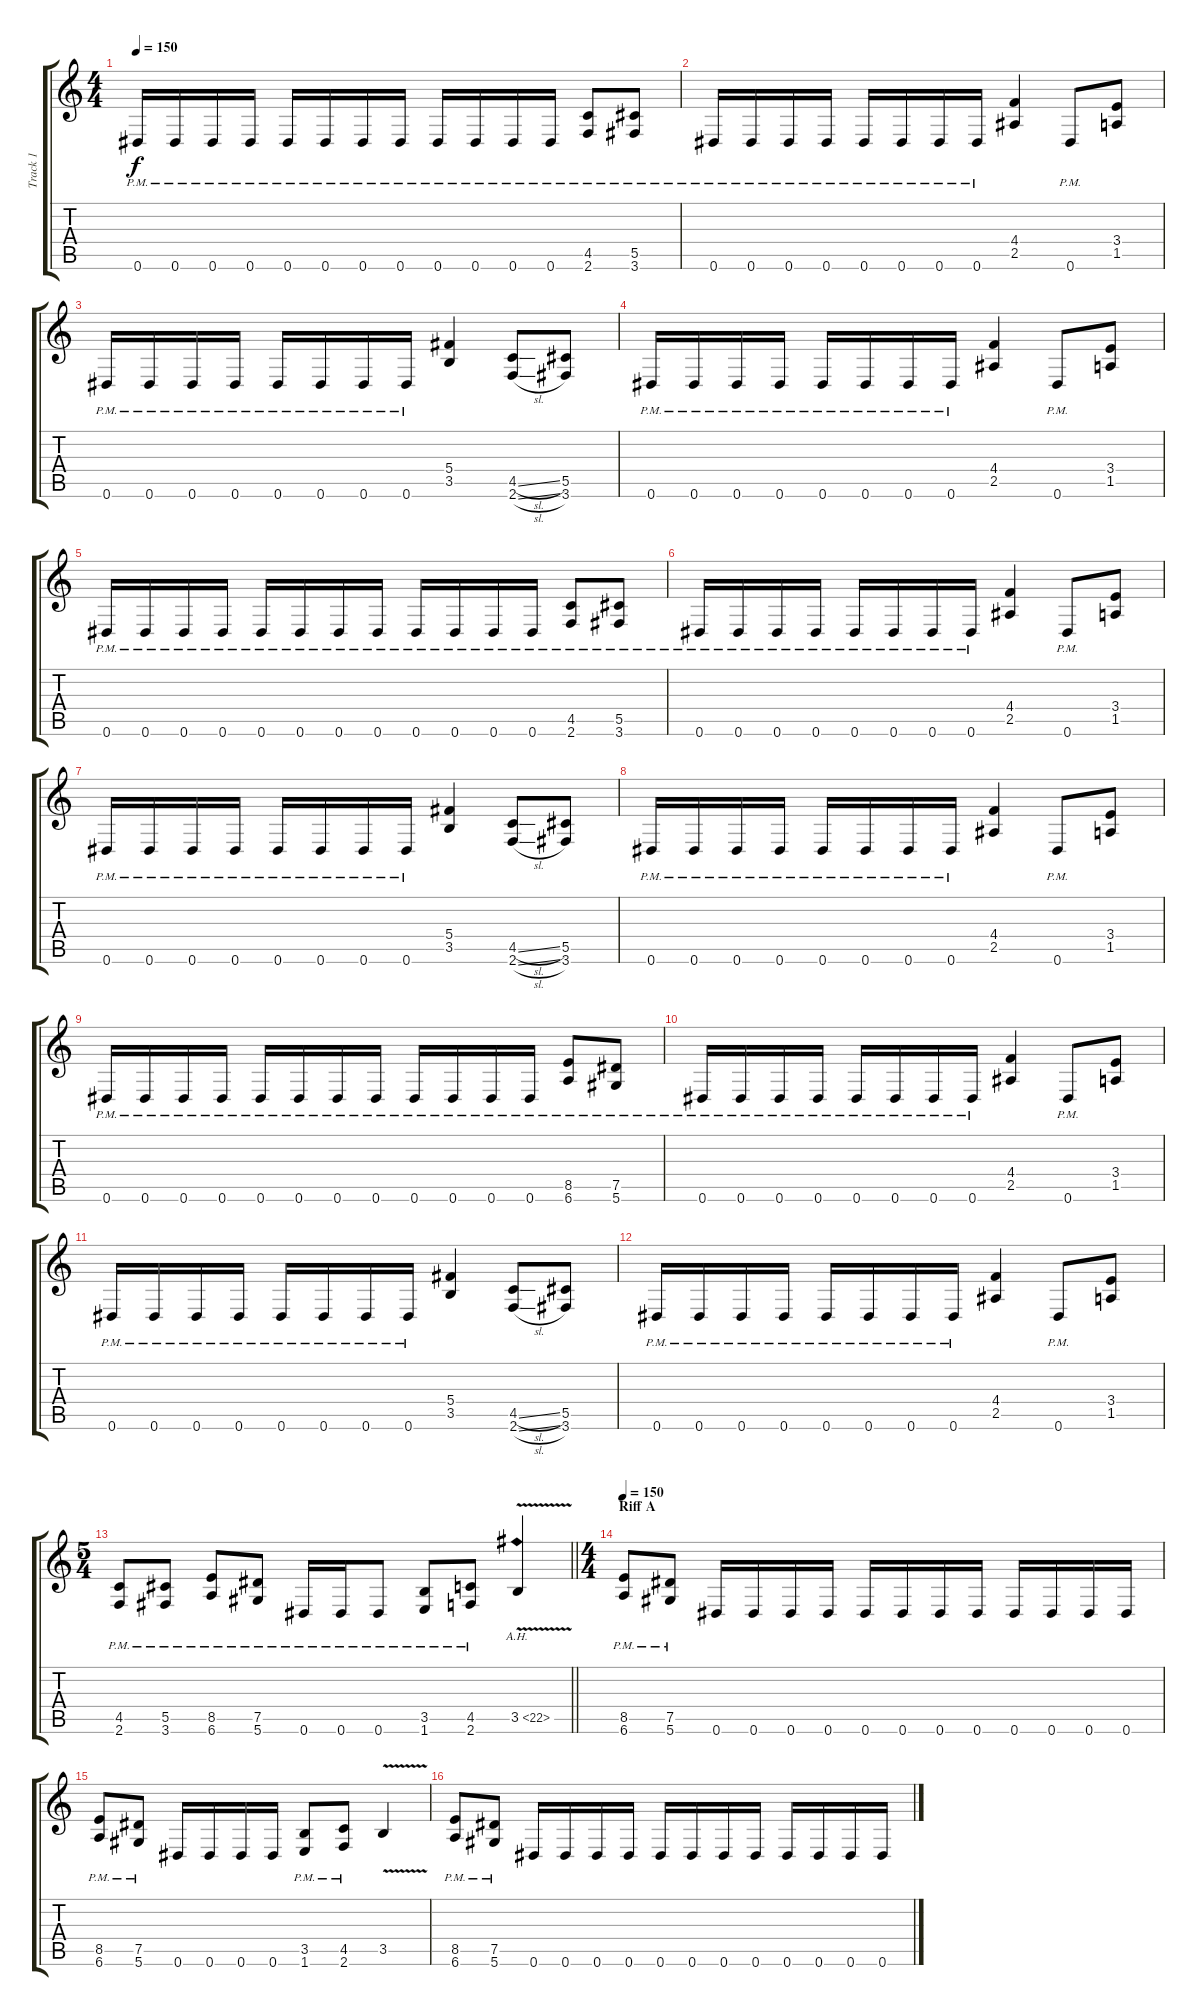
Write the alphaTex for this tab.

\track ("Track 1" "Track 1") {instrument distortionguitar}
\staff {score tabs}
\tuning (Eb4 Bb3 Gb3 Db3 Ab2 Eb2) {hide}
\ts (4 4)
\tempo 150
\clef g2
\ks c
0.6{pm}.16{dy f} 0.6{pm}.16 0.6{pm}.16 0.6{pm}.16 0.6{pm}.16 0.6{pm}.16 0.6{pm}.16 0.6{pm}.16 0.6{pm}.16 0.6{pm}.16 0.6{pm}.16 0.6{pm}.16 (4.5{pm} 2.6{pm}).8 (5.5{pm} 3.6{pm}).8 |
0.6{pm}.16 0.6{pm}.16 0.6{pm}.16 0.6{pm}.16 0.6{pm}.16 0.6{pm}.16 0.6{pm}.16 0.6{pm}.16 (4.4 2.5).4 0.6{pm}.8 (3.4 1.5).8 |
0.6{pm}.16 0.6{pm}.16 0.6{pm}.16 0.6{pm}.16 0.6{pm}.16 0.6{pm}.16 0.6{pm}.16 0.6{pm}.16 (5.4 3.5).4 (4.5{sl} 2.6{sl}).8 (5.5 3.6).8 |
0.6{pm}.16 0.6{pm}.16 0.6{pm}.16 0.6{pm}.16 0.6{pm}.16 0.6{pm}.16 0.6{pm}.16 0.6{pm}.16 (4.4 2.5).4 0.6{pm}.8 (3.4 1.5).8 |
0.6{pm}.16 0.6{pm}.16 0.6{pm}.16 0.6{pm}.16 0.6{pm}.16 0.6{pm}.16 0.6{pm}.16 0.6{pm}.16 0.6{pm}.16 0.6{pm}.16 0.6{pm}.16 0.6{pm}.16 (4.5{pm} 2.6{pm}).8 (5.5{pm} 3.6{pm}).8 |
0.6{pm}.16 0.6{pm}.16 0.6{pm}.16 0.6{pm}.16 0.6{pm}.16 0.6{pm}.16 0.6{pm}.16 0.6{pm}.16 (4.4 2.5).4 0.6{pm}.8 (3.4 1.5).8 |
0.6{pm}.16 0.6{pm}.16 0.6{pm}.16 0.6{pm}.16 0.6{pm}.16 0.6{pm}.16 0.6{pm}.16 0.6{pm}.16 (5.4 3.5).4 (4.5{sl} 2.6{sl}).8 (5.5 3.6).8 |
0.6{pm}.16 0.6{pm}.16 0.6{pm}.16 0.6{pm}.16 0.6{pm}.16 0.6{pm}.16 0.6{pm}.16 0.6{pm}.16 (4.4 2.5).4 0.6{pm}.8 (3.4 1.5).8 |
0.6{pm}.16 0.6{pm}.16 0.6{pm}.16 0.6{pm}.16 0.6{pm}.16 0.6{pm}.16 0.6{pm}.16 0.6{pm}.16 0.6{pm}.16 0.6{pm}.16 0.6{pm}.16 0.6{pm}.16 (8.5{pm} 6.6{pm}).8 (7.5{pm} 5.6{pm}).8 |
0.6{pm}.16 0.6{pm}.16 0.6{pm}.16 0.6{pm}.16 0.6{pm}.16 0.6{pm}.16 0.6{pm}.16 0.6{pm}.16 (4.4 2.5).4 0.6{pm}.8 (3.4 1.5).8 |
0.6{pm}.16 0.6{pm}.16 0.6{pm}.16 0.6{pm}.16 0.6{pm}.16 0.6{pm}.16 0.6{pm}.16 0.6{pm}.16 (5.4 3.5).4 (4.5{sl} 2.6{sl}).8 (5.5 3.6).8 |
0.6{pm}.16 0.6{pm}.16 0.6{pm}.16 0.6{pm}.16 0.6{pm}.16 0.6{pm}.16 0.6{pm}.16 0.6{pm}.16 (4.4 2.5).4 0.6{pm}.8 (3.4 1.5).8 |
\ts (5 4)
\barLineRight lightlight
(4.5{pm} 2.6{pm}).8 (5.5{pm} 3.6{pm}).8 (8.5{pm} 6.6{pm}).8 (7.5{pm} 5.6{pm}).8 0.6{pm}.16 0.6{pm}.16 0.6{pm}.8 (3.5{pm} 1.6{pm}).8 (4.5{pm} 2.6{pm}).8 3.5{ah 19 v}.4 |
\ts (4 4)
\section ("" "Riff A")
\tempo 150
(8.5{pm} 6.6{pm}).8 (7.5{pm} 5.6{pm}).8 0.6.16 0.6.16 0.6.16 0.6.16 0.6.16 0.6.16 0.6.16 0.6.16 0.6.16 0.6.16 0.6.16 0.6.16 |
(8.5{pm} 6.6{pm}).8 (7.5{pm} 5.6{pm}).8 0.6.16 0.6.16 0.6.16 0.6.16 (3.5{pm} 1.6{pm}).8 (4.5{pm} 2.6{pm}).8 3.5{v}.4 |
(8.5{pm} 6.6{pm}).8 (7.5{pm} 5.6{pm}).8 0.6.16 0.6.16 0.6.16 0.6.16 0.6.16 0.6.16 0.6.16 0.6.16 0.6.16 0.6.16 0.6.16 0.6.16
